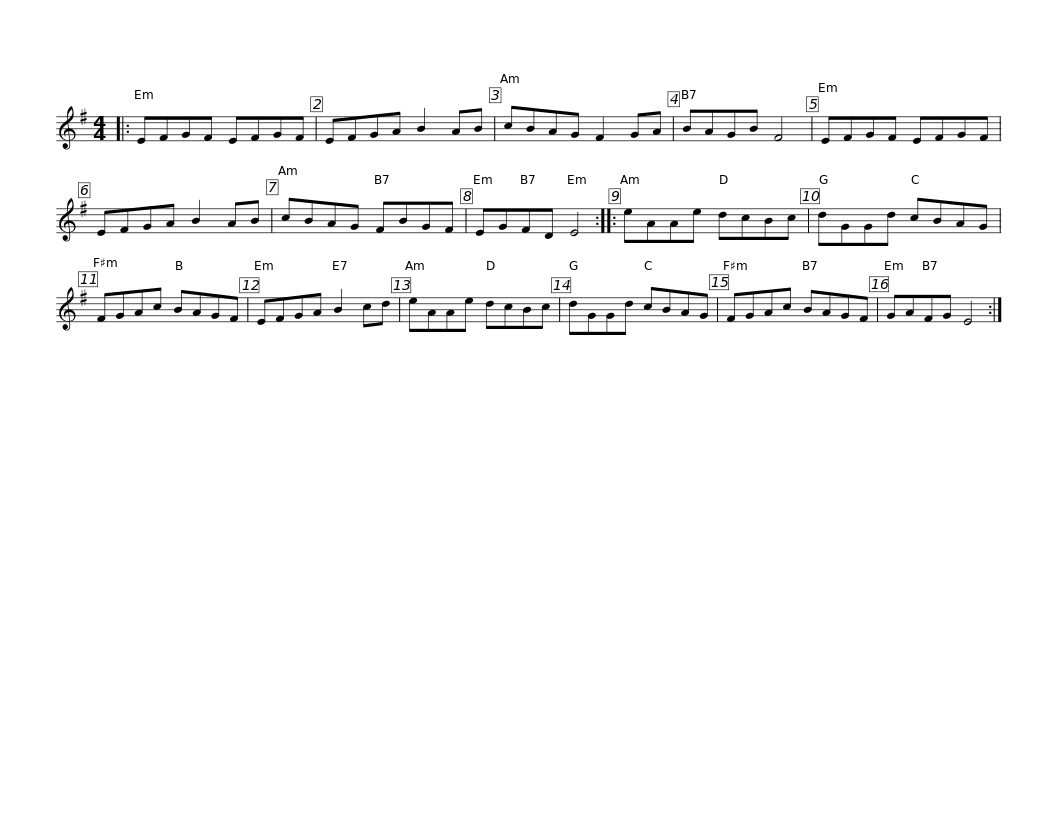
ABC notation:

X:1
L:1/8
M:4/4
I:linebreak $
K:Emin
V:1 treble
V:1
|: EFGF EFGF | EFGA B2 AB | cBAG F2 GA | BAGB F4 | EFGF EFGF | %5
 EFGA B2 AB |$ cBAG FBGF | EGFD E4 :: eAAe dcBc | dGGd cBAG | %10
 FGAc BAGF | EFGA B2 cd |$ eAAe dcBc | dGGd cBAG | FGAc BAGF | %15
 GAFG E4 :| %16
